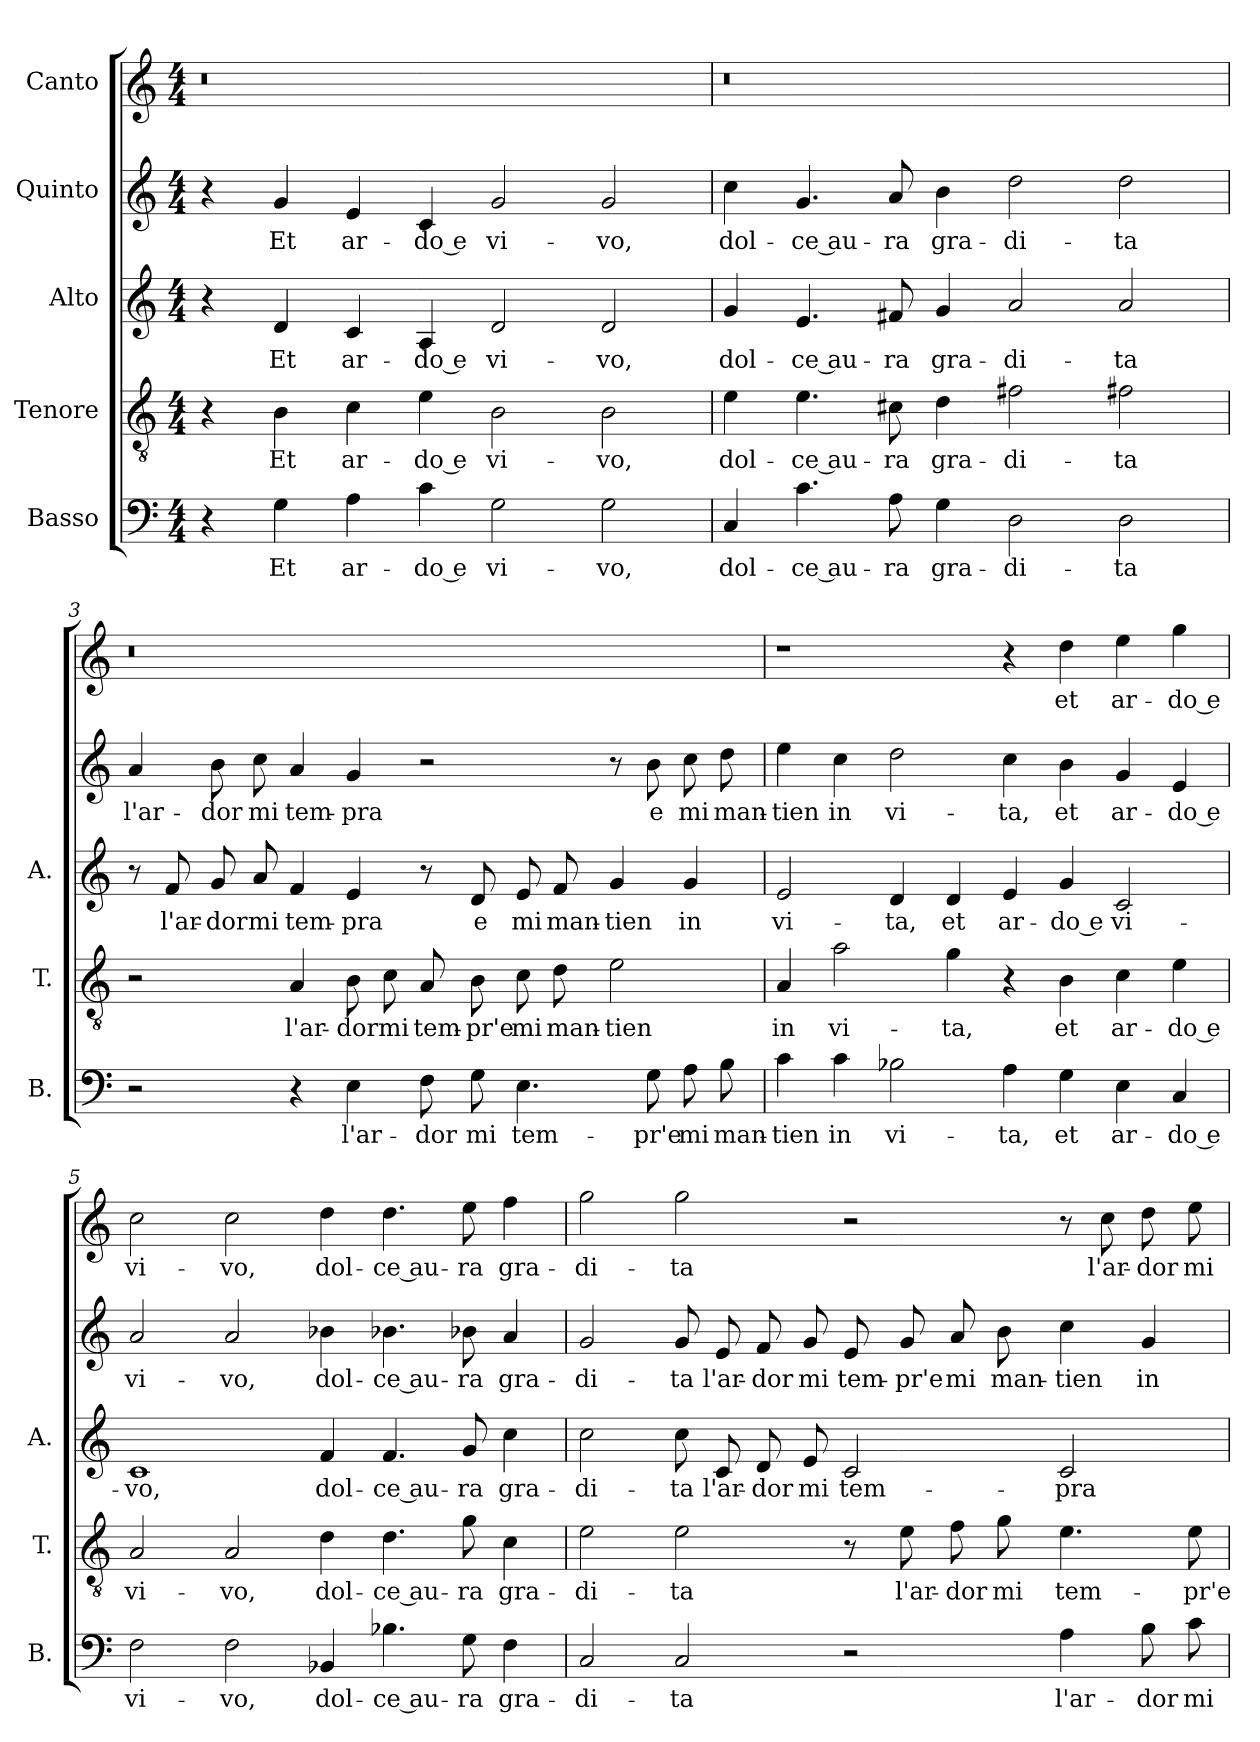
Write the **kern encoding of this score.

**kern	**text	**kern	**text	**kern	**text	**kern	**text	**kern	**text
*part5	*part5	*part4	*part4	*part3	*part3	*part2	*part2	*part1	*part1
*staff5	*staff5	*staff4	*staff4	*staff3	*staff3	*staff2	*staff2	*staff1	*staff1
*I"Basso	*	*I"Tenore	*	*I"Alto	*	*I"Quinto	*	*I"Canto	*
*I'B.	*	*I'T.	*	*I'A.	*	*	*	*	*
*clefF4	*	*clefGv2	*	*clefG2	*	*clefG2	*	*clefG2	*
*k[]	*	*k[]	*	*k[]	*	*k[]	*	*k[]	*
*C:	*	*C:	*	*C:	*	*C:	*	*C:	*
*M4/4	*	*M4/4	*	*M4/4	*	*M4/4	*	*M4/4	*
=1	=1	=1	=1	=1	=1	=1	=1	=1	=1
!	!	!	!	!	!	!	!	!LO:N:vis=0	!
4r	.	4r	.	4r	.	4r	.	1r	.
4G\	Et	4B\	Et	4d/	Et	4g/	Et	.	.
4A\	ar-	4c\	ar-	4c/	ar-	4e/	ar-	.	.
4c\	-do e	4e\	-do e	4A/	-do e	4c/	-do e	.	.
2G\	vi-	2B\	vi-	2d/	vi-	2g/	vi-	1ryy	.
2G\	-vo,	2B\	-vo,	2d/	-vo,	2g/	-vo,	.	.
=2	=2	=2	=2	=2	=2	=2	=2	=2	=2
!	!	!	!	!	!	!	!	!LO:N:vis=0	!
4C/	dol-	4e\	dol-	4g/	dol-	4cc\	dol-	1r	.
4.c\	-ce au-	4.e\	-ce au-	4.e/	-ce au-	4.g/	-ce au-	.	.
8A\	-ra	8c#X\	-ra	8f#X/	-ra	8a/	-ra	.	.
4G\	gra-	4d\	gra-	4g/	gra-	4b\	gra-	.	.
2D\	-di-	2f#X\	-di-	2a/	-di-	2dd\	-di-	1ryy	.
2D\	-ta	2f#X\	-ta	2a/	-ta	2dd\	-ta	.	.
=3	=3	=3	=3	=3	=3	=3	=3	=3	=3
!	!	!	!	!	!	!	!	!LO:N:vis=0	!
2r	.	2r	.	8r	.	4a/	l'ar-	1r	.
.	.	.	.	8f/	l'ar-	.	.	.	.
.	.	.	.	8g/	-dor	8b\	-dor	.	.
.	.	.	.	8a/	mi	8cc\	mi	.	.
4r	.	4A/	l'ar-	4f/	tem-	4a/	tem-	.	.
4E\	l'ar-	8B\	-dor	4e/	-pra	4g/	-pra	.	.
.	.	8c\	mi	.	.	.	.	.	.
8F\	-dor	8A/	tem-	8r	.	2r	.	1ryy	.
8G\	mi	8B\	-pr'e	8d/	e	.	.	.	.
4.E\	tem-	8c\	mi	8e/	mi	.	.	.	.
.	.	8d\	man-	8f/	man-	.	.	.	.
.	.	2e\	-tien	4g/	-tien	8r	.	.	.
8G\	-pr'e	.	.	.	.	8b\	e	.	.
8A\	mi	.	.	4g/	in	8cc\	mi	.	.
8B\	man-	.	.	.	.	8dd\	man-	.	.
=4	=4	=4	=4	=4	=4	=4	=4	=4	=4
4c\	-tien	4A/	in	2e/	vi-	4ee\	-tien	1r	.
4c\	in	2a\	vi-	.	.	4cc\	in	.	.
2B-X\	vi-	.	.	4d/	-ta,	2dd\	vi-	.	.
.	.	4g\	-ta,	4d/	et	.	.	.	.
4A\	-ta,	4r	.	4e/	ar-	4cc\	-ta,	4r	.
4G\	et	4B\	et	4g/	-do e	4b\	et	4dd\	et
4E\	ar-	4c\	ar-	2c/	vi-	4g/	ar-	4ee\	ar-
4C/	-do e	4e\	-do e	.	.	4e/	-do e	4gg\	-do e
=5	=5	=5	=5	=5	=5	=5	=5	=5	=5
2F\	vi-	2A/	vi-	1c/	-vo,	2a/	vi-	2cc\	vi-
2F\	-vo,	2A/	-vo,	.	.	2a/	-vo,	2cc\	-vo,
4BB-X/	dol-	4d\	dol-	4f/	dol-	4b-X\	dol-	4dd\	dol-
4.B-X\	-ce au-	4.d\	-ce au-	4.f/	-ce au-	4.b-X\	-ce au-	4.dd\	-ce au-
8G\	-ra	8g\	-ra	8g/	-ra	8b-X\	-ra	8ee\	-ra
4F\	gra-	4c\	gra-	4cc\	gra-	4a/	gra-	4ff\	gra-
=6	=6	=6	=6	=6	=6	=6	=6	=6	=6
2C/	-di-	2e\	-di-	2cc\	-di-	2g/	-di-	2gg\	-di-
2C/	-ta	2e\	-ta	8cc\	-ta	8g/	-ta	2gg\	-ta
.	.	.	.	8c/	l'ar-	8e/	l'ar-	.	.
.	.	.	.	8d/	-dor	8f/	-dor	.	.
.	.	.	.	8e/	mi	8g/	mi	.	.
2r	.	8r	.	2c/	tem-	8e/	tem-	2r	.
.	.	8e\	l'ar-	.	.	8g/	-pr'e	.	.
.	.	8f\	-dor	.	.	8a/	mi	.	.
.	.	8g\	mi	.	.	8b\	man-	.	.
4A\	l'ar-	4.e\	tem-	2c/	-pra	4cc\	-tien	8r	.
.	.	.	.	.	.	.	.	8cc\	l'ar-
8B\	-dor	.	.	.	.	4g/	in	8dd\	-dor
8c\	mi	8e\	-pr'e	.	.	.	.	8ee\	mi
=	=	=	=	=	=	=	=	=	=
*-	*-	*-	*-	*-	*-	*-	*-	*-	*-
